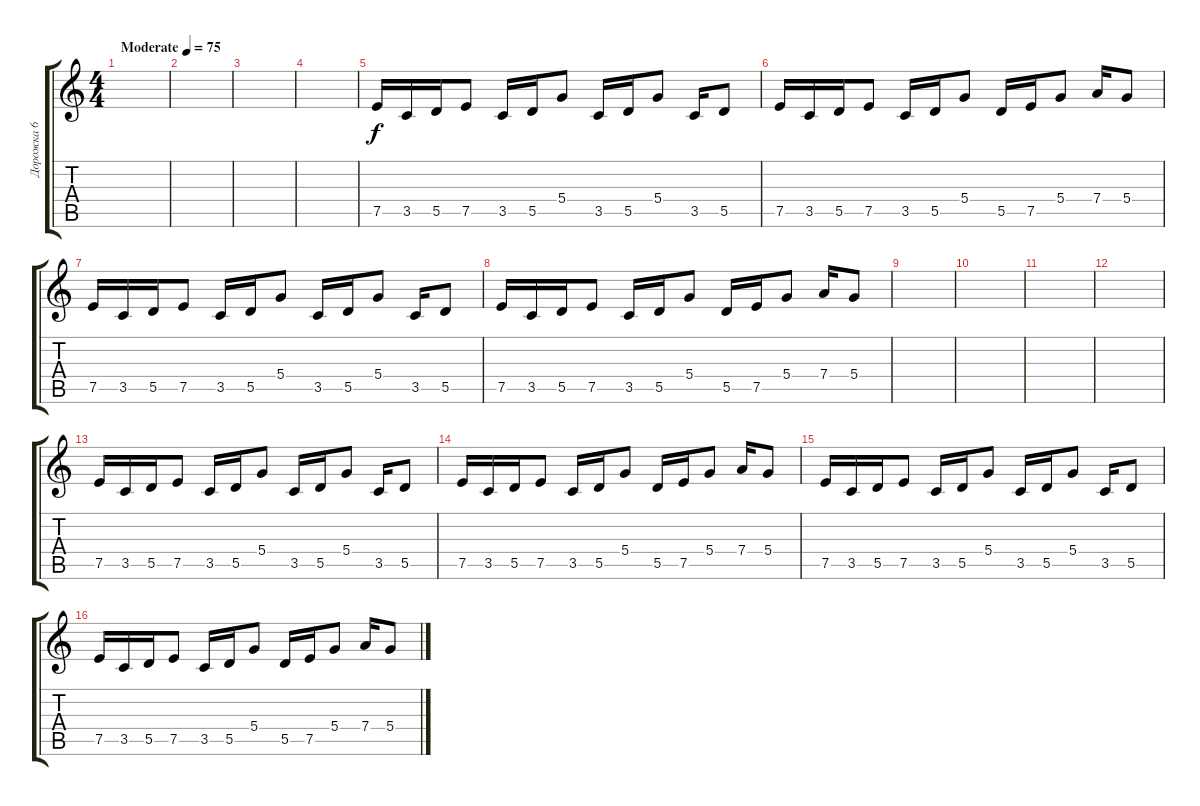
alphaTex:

\track ("Дорожка 6" "Дорожка 6") {instrument distortionguitar}
\staff {score tabs}
\tuning (E4 B3 G3 D3 A2 D2) {hide}
\ts (4 4)
\tempo (75 "Moderate")
\clef g2
\ks c
|
|
|
|
7.5.16 3.5.16 5.5.16 7.5.8 3.5.16 5.5.16 5.4.8 3.5.16 5.5.16 5.4.8 3.5.16 5.5.8 |
7.5.16 3.5.16 5.5.16 7.5.8 3.5.16 5.5.16 5.4.8 5.5.16 7.5.16 5.4.8 7.4.16 5.4.8 |
7.5.16 3.5.16 5.5.16 7.5.8 3.5.16 5.5.16 5.4.8 3.5.16 5.5.16 5.4.8 3.5.16 5.5.8 |
7.5.16 3.5.16 5.5.16 7.5.8 3.5.16 5.5.16 5.4.8 5.5.16 7.5.16 5.4.8 7.4.16 5.4.8 |
|
|
|
|
7.5.16 3.5.16 5.5.16 7.5.8 3.5.16 5.5.16 5.4.8 3.5.16 5.5.16 5.4.8 3.5.16 5.5.8 |
7.5.16 3.5.16 5.5.16 7.5.8 3.5.16 5.5.16 5.4.8 5.5.16 7.5.16 5.4.8 7.4.16 5.4.8 |
7.5.16 3.5.16 5.5.16 7.5.8 3.5.16 5.5.16 5.4.8 3.5.16 5.5.16 5.4.8 3.5.16 5.5.8 |
7.5.16 3.5.16 5.5.16 7.5.8 3.5.16 5.5.16 5.4.8 5.5.16 7.5.16 5.4.8 7.4.16 5.4.8
